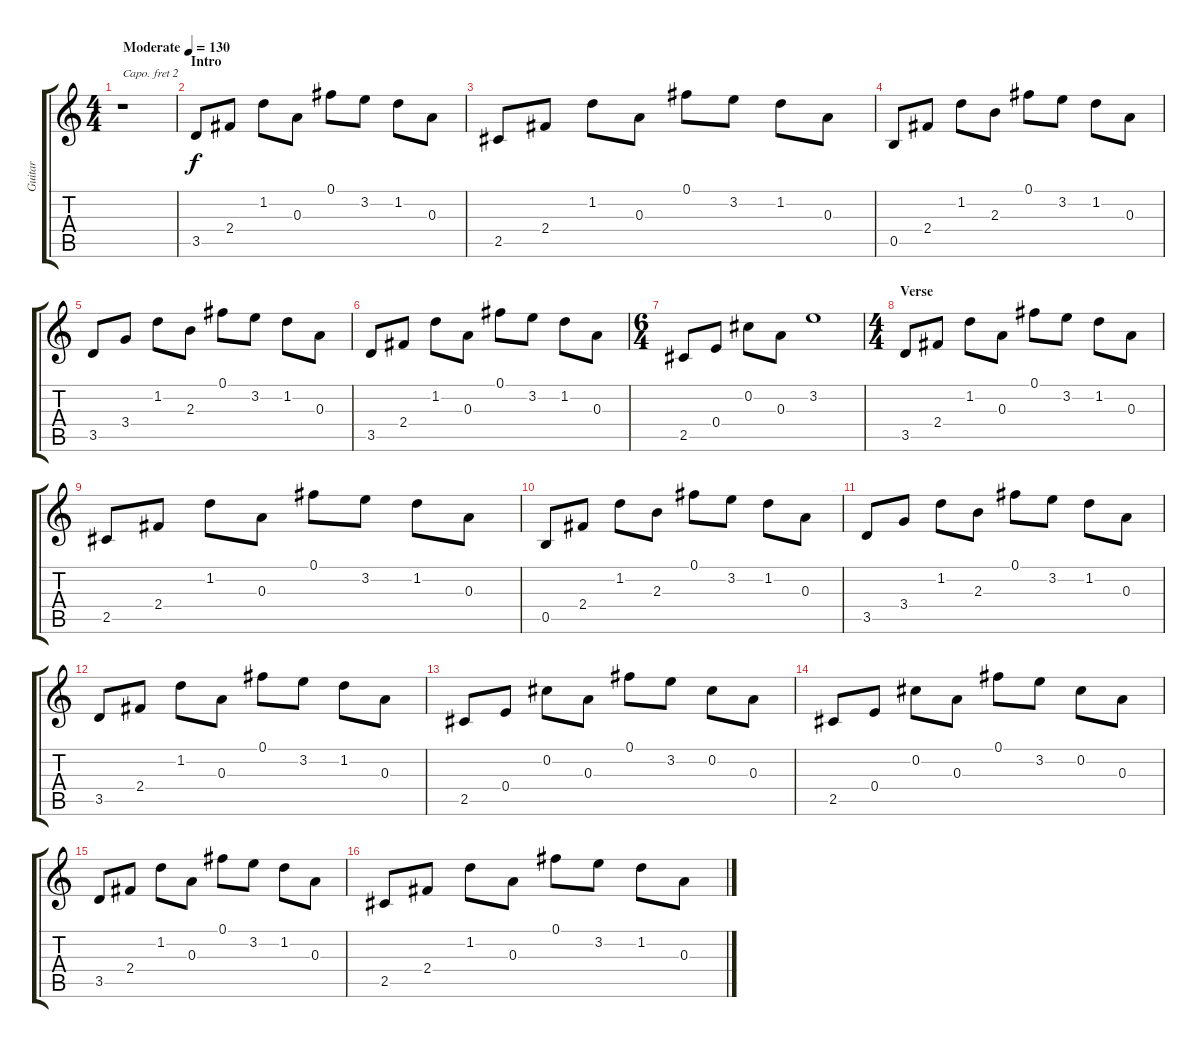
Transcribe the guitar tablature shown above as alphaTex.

\track ("Guitar" "Guitar") {instrument acousticguitarsteel}
\staff {score tabs}
\capo 2
\tuning (E4 B3 G3 D3 A2 E2) {hide}
\ts (4 4)
\tempo (130 "Moderate")
\clef g2
\ks c
r.1{dy f instrument acousticguitarsteel} |
\section ("" "Intro")
3.5.8 2.4.8 1.2.8 0.3.8 0.1.8 3.2.8 1.2.8 0.3.8 |
2.5.8 2.4.8 1.2.8 0.3.8 0.1.8 3.2.8 1.2.8 0.3.8 |
0.5.8 2.4.8 1.2.8 2.3.8 0.1.8 3.2.8 1.2.8 0.3.8 |
3.5.8 3.4.8 1.2.8 2.3.8 0.1.8 3.2.8 1.2.8 0.3.8 |
3.5.8 2.4.8 1.2.8 0.3.8 0.1.8 3.2.8 1.2.8 0.3.8 |
\ts (6 4)
2.5.8 0.4.8 0.2.8 0.3.8 3.2.1 |
\ts (4 4)
\section ("" "Verse")
3.5.8 2.4.8 1.2.8 0.3.8 0.1.8 3.2.8 1.2.8 0.3.8 |
2.5.8 2.4.8 1.2.8 0.3.8 0.1.8 3.2.8 1.2.8 0.3.8 |
0.5.8 2.4.8 1.2.8 2.3.8 0.1.8 3.2.8 1.2.8 0.3.8 |
3.5.8 3.4.8 1.2.8 2.3.8 0.1.8 3.2.8 1.2.8 0.3.8 |
3.5.8 2.4.8 1.2.8 0.3.8 0.1.8 3.2.8 1.2.8 0.3.8 |
2.5.8 0.4.8 0.2.8 0.3.8 0.1.8 3.2.8 0.2.8 0.3.8 |
2.5.8 0.4.8 0.2.8 0.3.8 0.1.8 3.2.8 0.2.8 0.3.8 |
3.5.8 2.4.8 1.2.8 0.3.8 0.1.8 3.2.8 1.2.8 0.3.8 |
2.5.8 2.4.8 1.2.8 0.3.8 0.1.8 3.2.8 1.2.8 0.3.8
